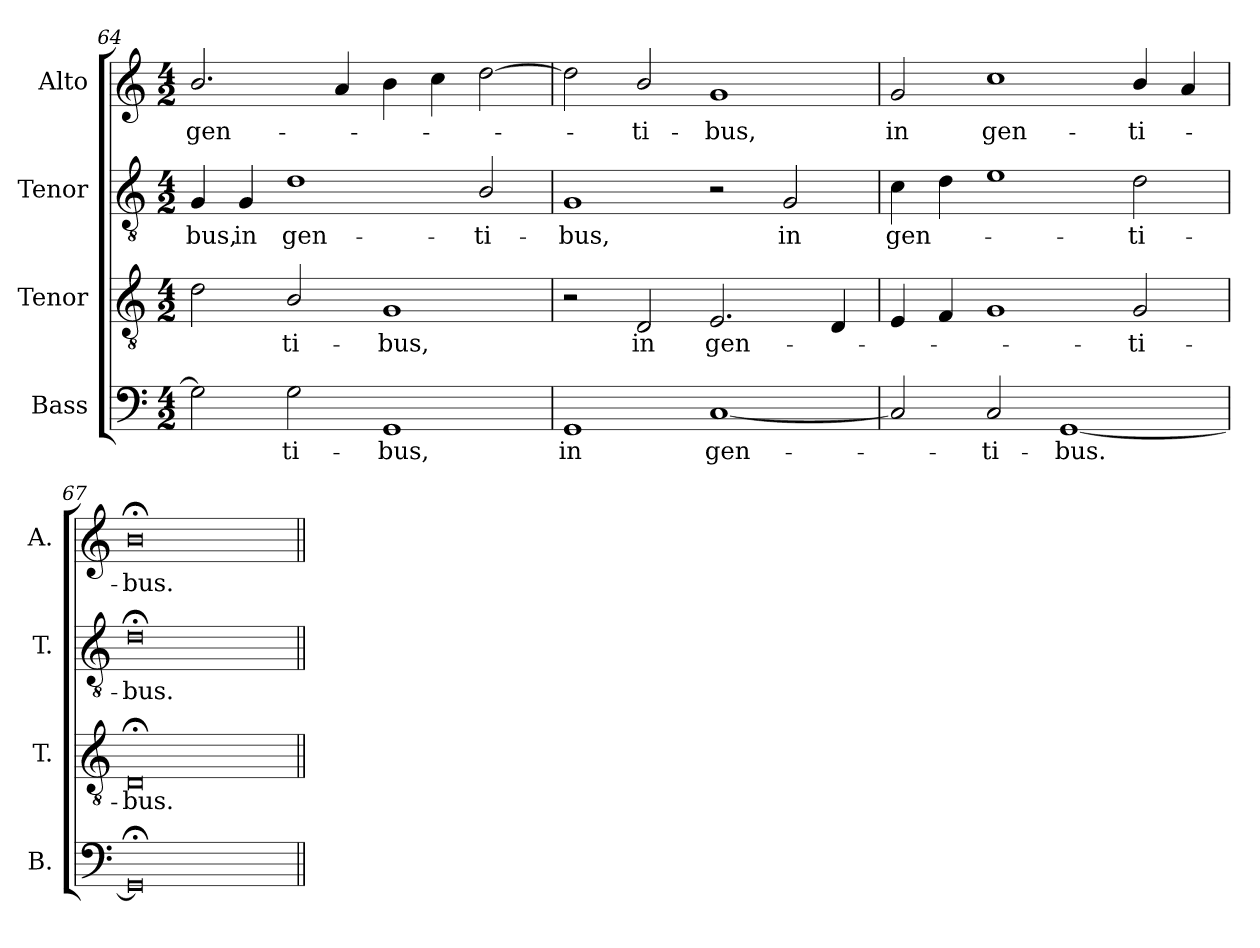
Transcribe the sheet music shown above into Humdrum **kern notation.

**kern	**text	**kern	**text	**kern	**text	**kern	**text
*part4	*part4	*part3	*part3	*part2	*part2	*part1	*part1
*staff4	*staff4	*staff3	*staff3	*staff2	*staff2	*staff1	*staff1
*I"Bass	*	*I"Tenor	*	*I"Tenor	*	*I"Alto	*
*I'B.	*	*I'T.	*	*I'T.	*	*I'A.	*
*clefF4	*	*clefGv2	*	*clefGv2	*	*clefG2	*
*	*	*ITrd7c12	*	*ITrd7c12	*	*	*
*k[]	*	*k[]	*	*k[]	*	*k[]	*
*C:	*	*C:	*	*C:	*	*C:	*
*M4/2	*	*M4/2	*	*M4/2	*	*M4/2	*
=64	=64	=64	=64	=64	=64	=64	=64
!	!	!	!	!	!LO:LY:b:color=#000000	!	!
!	!	!	!	!	!	!	!LO:LY:b:color=#000000
2Gi\]	.	2Di\	.	4GGi/	-bus,	2.bi/	gen-
!	!	!	!	!	!LO:LY:b:color=#000000	!	!
.	.	.	.	4GGi/	in	.	.
!	!LO:LY:b:color=#000000	!	!	!	!	!	!
!	!	!	!LO:LY:b:color=#000000	!	!	!	!
!	!	!	!	!	!LO:LY:b:color=#000000	!	!
2Gi\	-ti-	2BBi/	-ti-	1Di	gen-	.	.
.	.	.	.	.	.	4ai/	.
!	!LO:LY:b:color=#000000	!	!	!	!	!	!
!	!	!	!LO:LY:b:color=#000000	!	!	!	!
1GGi	-bus,	1GGi	-bus,	.	.	4bi\	.
.	.	.	.	.	.	4cci\	.
!	!	!	!	!	!LO:LY:b:color=#000000	!	!
.	.	.	.	2BBi/	-ti-	[2ddi\	.
=65	=65	=65	=65	=65	=65	=65	=65
!	!LO:LY:b:color=#000000	!	!	!	!	!	!
!	!	!	!	!	!LO:LY:b:color=#000000	!	!
1GGi	in	2r	.	1GGi	-bus,	2ddi\]	.
!	!	!	!LO:LY:b:color=#000000	!	!	!	!
!	!	!	!	!	!	!	!LO:LY:b:color=#000000
.	.	2DDi/	in	.	.	2bi/	-ti-
!	!LO:LY:b:color=#000000	!	!	!	!	!	!
!	!	!	!LO:LY:b:color=#000000	!	!	!	!
!	!	!	!	!	!	!	!LO:LY:b:color=#000000
[1Ci	gen-	2.EEi/	gen-	2r	.	1gi	-bus,
!	!	!	!	!	!LO:LY:b:color=#000000	!	!
.	.	.	.	2GGi/	in	.	.
.	.	4DDi/	.	.	.	.	.
=66	=66	=66	=66	=66	=66	=66	=66
!	!	!	!	!	!LO:LY:b:color=#000000	!	!
!	!	!	!	!	!	!	!LO:LY:b:color=#000000
2Ci/]	.	4EEi/	.	4Ci\	gen-	2gi/	in
.	.	4FFi/	.	4Di\	.	.	.
!	!LO:LY:b:color=#000000	!	!	!	!	!	!
!	!	!	!	!	!	!	!LO:LY:b:color=#000000
2Ci/	-ti-	1GGi	.	1Ei	.	1cci	gen-
!	!LO:LY:b:color=#000000	!	!	!	!	!	!
[1GGi	-bus.	.	.	.	.	.	.
!	!	!	!LO:LY:b:color=#000000	!	!	!	!
!	!	!	!	!	!LO:LY:b:color=#000000	!	!
!	!	!	!	!	!	!	!LO:LY:b:color=#000000
.	.	2GGi/	-ti-	2Di\	-ti-	4bi/	-ti-
.	.	.	.	.	.	4ai/	.
=67	=67	=67	=67	=67	=67	=67	=67
!	!	!	!LO:LY:b:color=#000000	!	!	!	!
!	!	!	!	!	!LO:LY:b:color=#000000	!	!
!	!	!	!	!	!	!	!LO:LY:b:color=#000000
0GG;i]	.	0DD;i	-bus.	0D;i	-bus.	0b;i	-bus.
=||	=||	=||	=||	=||	=||	=||	=||
*-	*-	*-	*-	*-	*-	*-	*-
